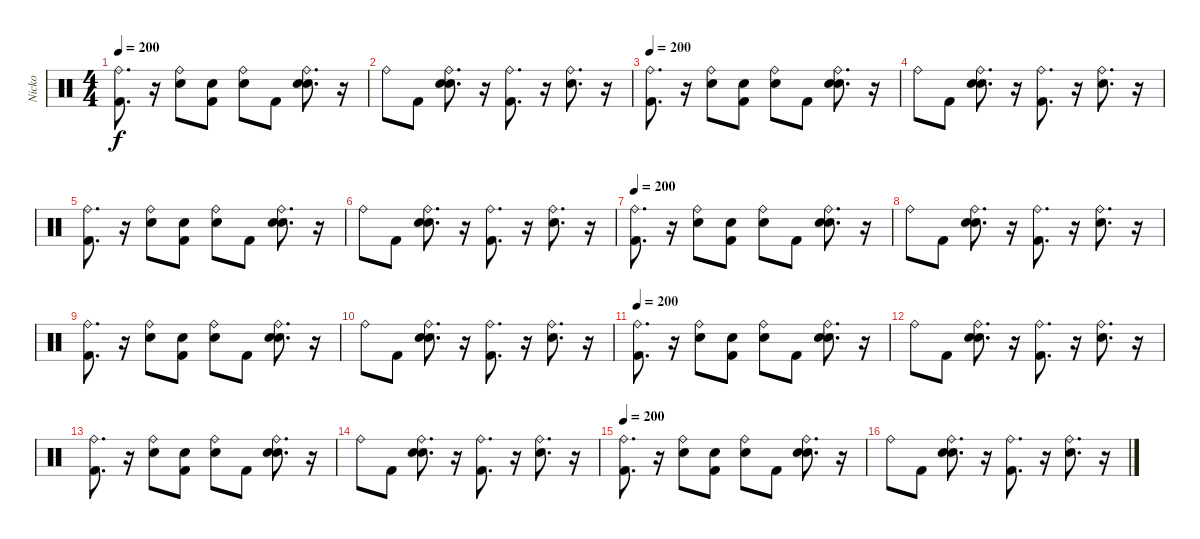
\track ("Nicko" "Nicko") {instrument percussion}
\staff {score}
\articulation defaults
\ts (4 4)
\tempo 200
\clef neutral
\ks c
("Kick (hit) 2" "Ride (bell)").8{d dy f} r.16 ("Snare (hit) 2" "Ride (bell)").8 ("Snare (hit)" "Kick (hit) 2").8 ("Snare (hit)" "Ride (bell)").8 "Kick (hit) 2".8 ("Snare (hit)" "Snare (hit) 2" "Ride (bell)").8{d} r.16 |
"Ride (bell)".8 "Kick (hit) 2".8 ("Snare (hit)" "Snare (hit) 2" "Ride (bell)").8{d} r.16 ("Kick (hit) 2" "Ride (bell)").8{d} r.16 ("Snare (hit) 2" "Ride (bell)").8{d} r.16 |
\tempo 200
("Kick (hit) 2" "Ride (bell)").8{d} r.16 ("Snare (hit) 2" "Ride (bell)").8 ("Snare (hit)" "Kick (hit) 2").8 ("Snare (hit)" "Ride (bell)").8 "Kick (hit) 2".8 ("Snare (hit)" "Snare (hit) 2" "Ride (bell)").8{d} r.16 |
"Ride (bell)".8 "Kick (hit) 2".8 ("Snare (hit)" "Snare (hit) 2" "Ride (bell)").8{d} r.16 ("Kick (hit) 2" "Ride (bell)").8{d} r.16 ("Snare (hit) 2" "Ride (bell)").8{d} r.16 |
("Kick (hit) 2" "Ride (bell)").8{d} r.16 ("Snare (hit) 2" "Ride (bell)").8 ("Snare (hit)" "Kick (hit) 2").8 ("Snare (hit)" "Ride (bell)").8 "Kick (hit) 2".8 ("Snare (hit)" "Snare (hit) 2" "Ride (bell)").8{d} r.16 |
"Ride (bell)".8 "Kick (hit) 2".8 ("Snare (hit)" "Snare (hit) 2" "Ride (bell)").8{d} r.16 ("Kick (hit) 2" "Ride (bell)").8{d} r.16 ("Snare (hit) 2" "Ride (bell)").8{d} r.16 |
\tempo 200
("Kick (hit) 2" "Ride (bell)").8{d} r.16 ("Snare (hit) 2" "Ride (bell)").8 ("Snare (hit)" "Kick (hit) 2").8 ("Snare (hit)" "Ride (bell)").8 "Kick (hit) 2".8 ("Snare (hit)" "Snare (hit) 2" "Ride (bell)").8{d} r.16 |
"Ride (bell)".8 "Kick (hit) 2".8 ("Snare (hit)" "Snare (hit) 2" "Ride (bell)").8{d} r.16 ("Kick (hit) 2" "Ride (bell)").8{d} r.16 ("Snare (hit) 2" "Ride (bell)").8{d} r.16 |
("Kick (hit) 2" "Ride (bell)").8{d} r.16 ("Snare (hit) 2" "Ride (bell)").8 ("Snare (hit)" "Kick (hit) 2").8 ("Snare (hit)" "Ride (bell)").8 "Kick (hit) 2".8 ("Snare (hit)" "Snare (hit) 2" "Ride (bell)").8{d} r.16 |
"Ride (bell)".8 "Kick (hit) 2".8 ("Snare (hit)" "Snare (hit) 2" "Ride (bell)").8{d} r.16 ("Kick (hit) 2" "Ride (bell)").8{d} r.16 ("Snare (hit) 2" "Ride (bell)").8{d} r.16 |
\tempo 200
("Kick (hit) 2" "Ride (bell)").8{d} r.16 ("Snare (hit) 2" "Ride (bell)").8 ("Snare (hit)" "Kick (hit) 2").8 ("Snare (hit)" "Ride (bell)").8 "Kick (hit) 2".8 ("Snare (hit)" "Snare (hit) 2" "Ride (bell)").8{d} r.16 |
"Ride (bell)".8 "Kick (hit) 2".8 ("Snare (hit)" "Snare (hit) 2" "Ride (bell)").8{d} r.16 ("Kick (hit) 2" "Ride (bell)").8{d} r.16 ("Snare (hit) 2" "Ride (bell)").8{d} r.16 |
("Kick (hit) 2" "Ride (bell)").8{d} r.16 ("Snare (hit) 2" "Ride (bell)").8 ("Snare (hit)" "Kick (hit) 2").8 ("Snare (hit)" "Ride (bell)").8 "Kick (hit) 2".8 ("Snare (hit)" "Snare (hit) 2" "Ride (bell)").8{d} r.16 |
"Ride (bell)".8 "Kick (hit) 2".8 ("Snare (hit)" "Snare (hit) 2" "Ride (bell)").8{d} r.16 ("Kick (hit) 2" "Ride (bell)").8{d} r.16 ("Snare (hit) 2" "Ride (bell)").8{d} r.16 |
\tempo 200
("Kick (hit) 2" "Ride (bell)").8{d} r.16 ("Snare (hit) 2" "Ride (bell)").8 ("Snare (hit)" "Kick (hit) 2").8 ("Snare (hit)" "Ride (bell)").8 "Kick (hit) 2".8 ("Snare (hit)" "Snare (hit) 2" "Ride (bell)").8{d} r.16 |
"Ride (bell)".8 "Kick (hit) 2".8 ("Snare (hit)" "Snare (hit) 2" "Ride (bell)").8{d} r.16 ("Kick (hit) 2" "Ride (bell)").8{d} r.16 ("Snare (hit) 2" "Ride (bell)").8{d} r.16
